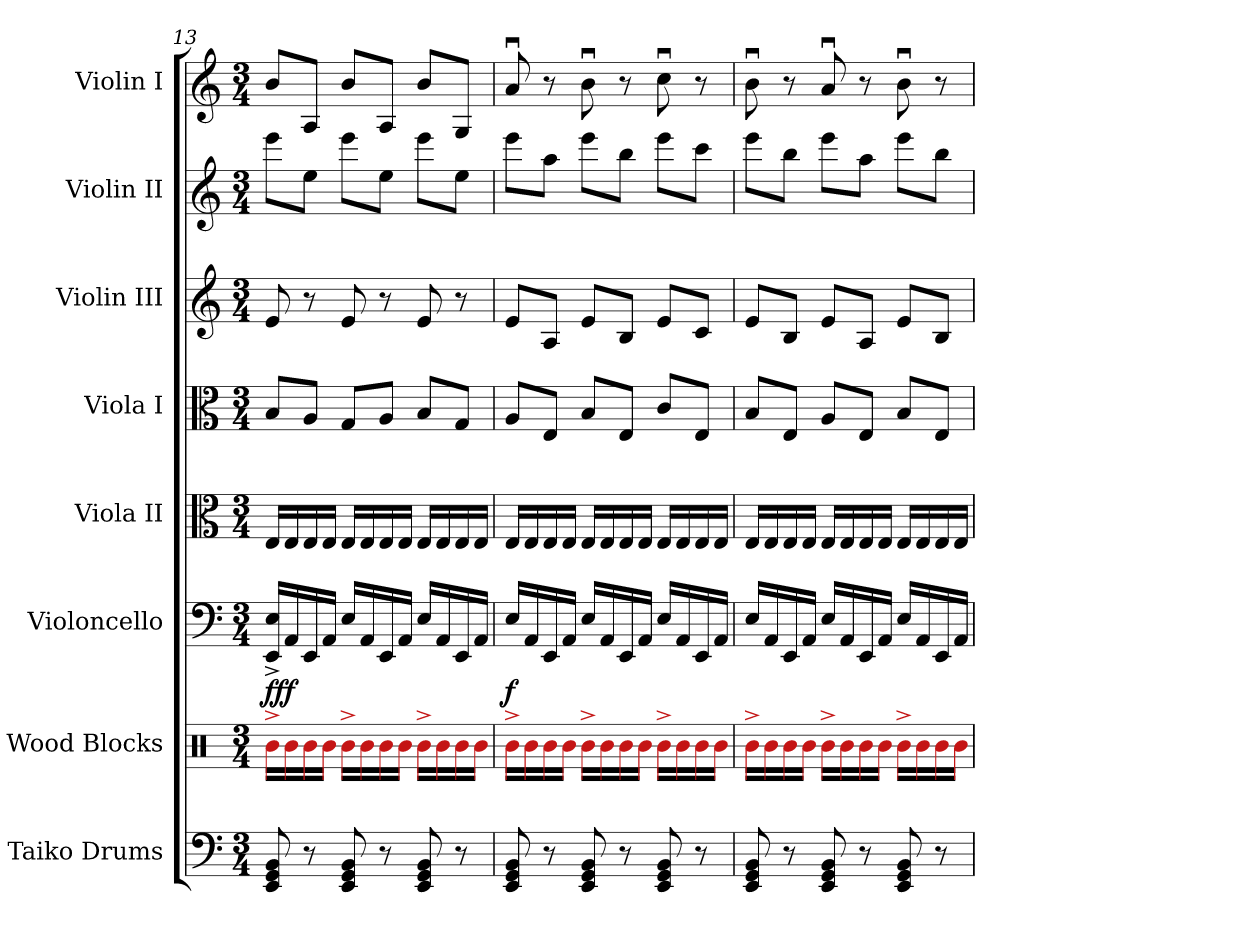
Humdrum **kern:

**kern	**kern	**kern	**dynam	**kern	**kern	**kern	**kern	**kern
*part8	*part7	*part6	*part6	*part5	*part4	*part3	*part2	*part1
*staff8	*staff7	*staff6	*staff6	*staff5	*staff4	*staff3	*staff2	*staff1
*I"Taiko Drums	*I"Wood Blocks	*I"Violoncello	*	*I"Viola II	*I"Viola I	*I"Violin III	*I"Violin II	*I"Violin I
*I'Taiko	*I'W.B.	*I'Vc.	*	*I'Vla.	*I'Vla.	*I'Vln.	*I'Vln. II	*I'Vln. I
*clefF4	*clefX	*clefF4	*	*clefC3	*clefC3	*clefG2	*clefG2	*clefG2
*ITrd-14c-24	*	*	*	*	*	*	*	*
*k[]	*k[]	*k[]	*	*k[]	*k[]	*k[]	*k[]	*k[]
*M3/4	*M3/4	*M3/4	*	*M3/4	*M3/4	*M3/4	*M3/4	*M3/4
=13	=13	=13	=13	=13	=13	=13	=13	=13
!	!	!	!LO:DY:b	!	!	!	!	!
8e/ 8g/ 8b/	16b^\LL	16EE/^ 16E/^LL	fff	16E/LL	8B/L	8e/	8eee\L	8b/L
.	16b\	16AA/	.	16E/	.	.	.	.
8r	16b\	16EE/	.	16E/	8A/J	8r	8ee\J	8A/J
.	16b\JJ	16AA/JJ	.	16E/JJ	.	.	.	.
8e/ 8g/ 8b/	16b^\LL	16E/LL	.	16E/LL	8G/L	8e/	8eee\L	8b/L
.	16b\	16AA/	.	16E/	.	.	.	.
8r	16b\	16EE/	.	16E/	8A/J	8r	8ee\J	8A/J
.	16b\JJ	16AA/JJ	.	16E/JJ	.	.	.	.
8e/ 8g/ 8b/	16b^\LL	16E/LL	.	16E/LL	8B/L	8e/	8eee\L	8b/L
.	16b\	16AA/	.	16E/	.	.	.	.
8r	16b\	16EE/	.	16E/	8G/J	8r	8ee\J	8G/J
.	16b\JJ	16AA/JJ	.	16E/JJ	.	.	.	.
=14	=14	=14	=14	=14	=14	=14	=14	=14
!	!	!	!LO:DY:b	!	!	!	!	!
8e/ 8g/ 8b/	16b^\LL	16E/LL	f	16E/LL	8A/L	8e/L	8eee\L	8au/
.	16b\	16AA/	.	16E/	.	.	.	.
8r	16b\	16EE/	.	16E/	8E/J	8A/J	8aa\J	8r
.	16b\JJ	16AA/JJ	.	16E/JJ	.	.	.	.
8e/ 8g/ 8b/	16b^\LL	16E/LL	.	16E/LL	8B/L	8e/L	8eee\L	8bu\
.	16b\	16AA/	.	16E/	.	.	.	.
8r	16b\	16EE/	.	16E/	8E/J	8B/J	8bb\J	8r
.	16b\JJ	16AA/JJ	.	16E/JJ	.	.	.	.
8e/ 8g/ 8b/	16b^\LL	16E/LL	.	16E/LL	8c/L	8e/L	8eee\L	8ccu\
.	16b\	16AA/	.	16E/	.	.	.	.
8r	16b\	16EE/	.	16E/	8E/J	8c/J	8ccc\J	8r
.	16b\JJ	16AA/JJ	.	16E/JJ	.	.	.	.
=15	=15	=15	=15	=15	=15	=15	=15	=15
8e/ 8g/ 8b/	16b^\LL	16E/LL	.	16E/LL	8B/L	8e/L	8eee\L	8bu\
.	16b\	16AA/	.	16E/	.	.	.	.
8r	16b\	16EE/	.	16E/	8E/J	8B/J	8bb\J	8r
.	16b\JJ	16AA/JJ	.	16E/JJ	.	.	.	.
8e/ 8g/ 8b/	16b^\LL	16E/LL	.	16E/LL	8A/L	8e/L	8eee\L	8au/
.	16b\	16AA/	.	16E/	.	.	.	.
8r	16b\	16EE/	.	16E/	8E/J	8A/J	8aa\J	8r
.	16b\JJ	16AA/JJ	.	16E/JJ	.	.	.	.
8e/ 8g/ 8b/	16b^\LL	16E/LL	.	16E/LL	8B/L	8e/L	8eee\L	8bu\
.	16b\	16AA/	.	16E/	.	.	.	.
8r	16b\	16EE/	.	16E/	8E/J	8B/J	8bb\J	8r
.	16b\JJ	16AA/JJ	.	16E/JJ	.	.	.	.
=	=	=	=	=	=	=	=	=
*-	*-	*-	*-	*-	*-	*-	*-	*-
